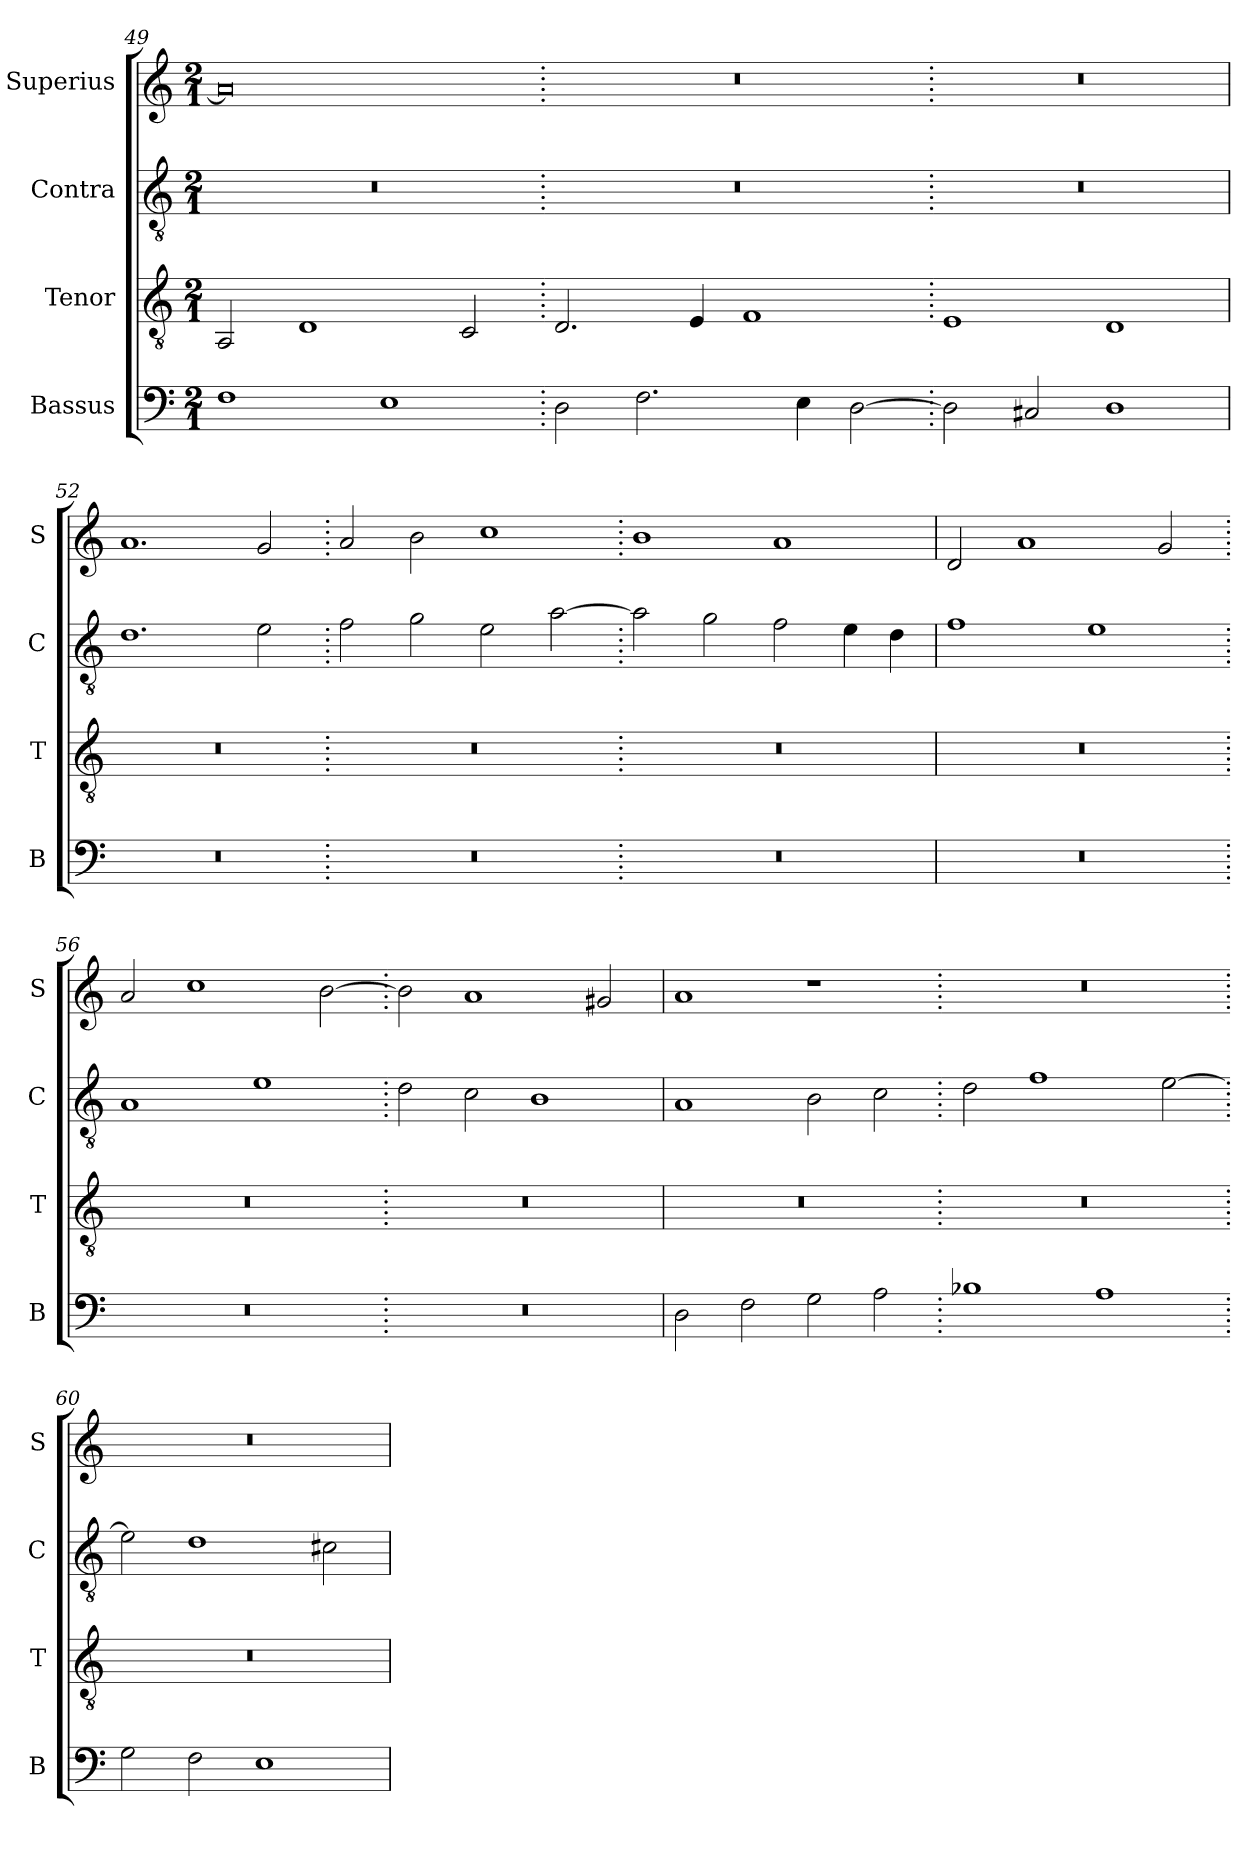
**kern	**kern	**kern	**kern
*part4	*part3	*part2	*part1
*staff4	*staff3	*staff2	*staff1
*I"Bassus	*I"Tenor	*I"Contra	*I"Superius
*I'B	*I'T	*I'C	*I'S
*clefF4	*clefGv2	*clefGv2	*clefG2
*k[]	*k[]	*k[]	*k[]
*M2/1	*M2/1	*M2/1	*M2/1
=49	=49	=49	=49
1F	2AA/	0r	0a]
.	1D	.	.
1E	.	.	.
.	2C/	.	.
=50.	=50.	=50.	=50.
2D\	2.D/	0r	0r
2.F\	.	.	.
.	4E/	.	.
.	1F	.	.
4E\	.	.	.
[2D\	.	.	.
=51.	=51.	=51.	=51.
2D\]	1E	0r	0r
2C#X/	.	.	.
1D	1D	.	.
=52	=52	=52	=52
0r	0r	1.d	1.a
.	.	2e\	2g/
=53.	=53.	=53.	=53.
0r	0r	2f\	2a/
.	.	2g\	2b\
.	.	2e\	1cc
.	.	[2a\	.
=54.	=54.	=54.	=54.
0r	0r	2a\]	1b
.	.	2g\	.
.	.	2f\	1a
.	.	4e\	.
.	.	4d\	.
=55	=55	=55	=55
0r	0r	1f	2d/
.	.	.	1a
.	.	1e	.
.	.	.	2g/
=56.	=56.	=56.	=56.
0r	0r	1A	2a/
.	.	.	1cc
.	.	1e	.
.	.	.	[2b\
=57.	=57.	=57.	=57.
0r	0r	2d\	2b\]
.	.	2c\	1a
.	.	1B	.
.	.	.	2g#X/
=58	=58	=58	=58
2D\	0r	1A	1a
2F\	.	.	.
2G\	.	2B\	1r
2A\	.	2c\	.
=59.	=59.	=59.	=59.
1B-X	0r	2d\	0r
.	.	1f	.
1A	.	.	.
.	.	[2e\	.
=60.	=60.	=60.	=60.
2G\	0r	2e\]	0r
2F\	.	1d	.
1E	.	.	.
.	.	2c#X\	.
=	=	=	=
*-	*-	*-	*-
